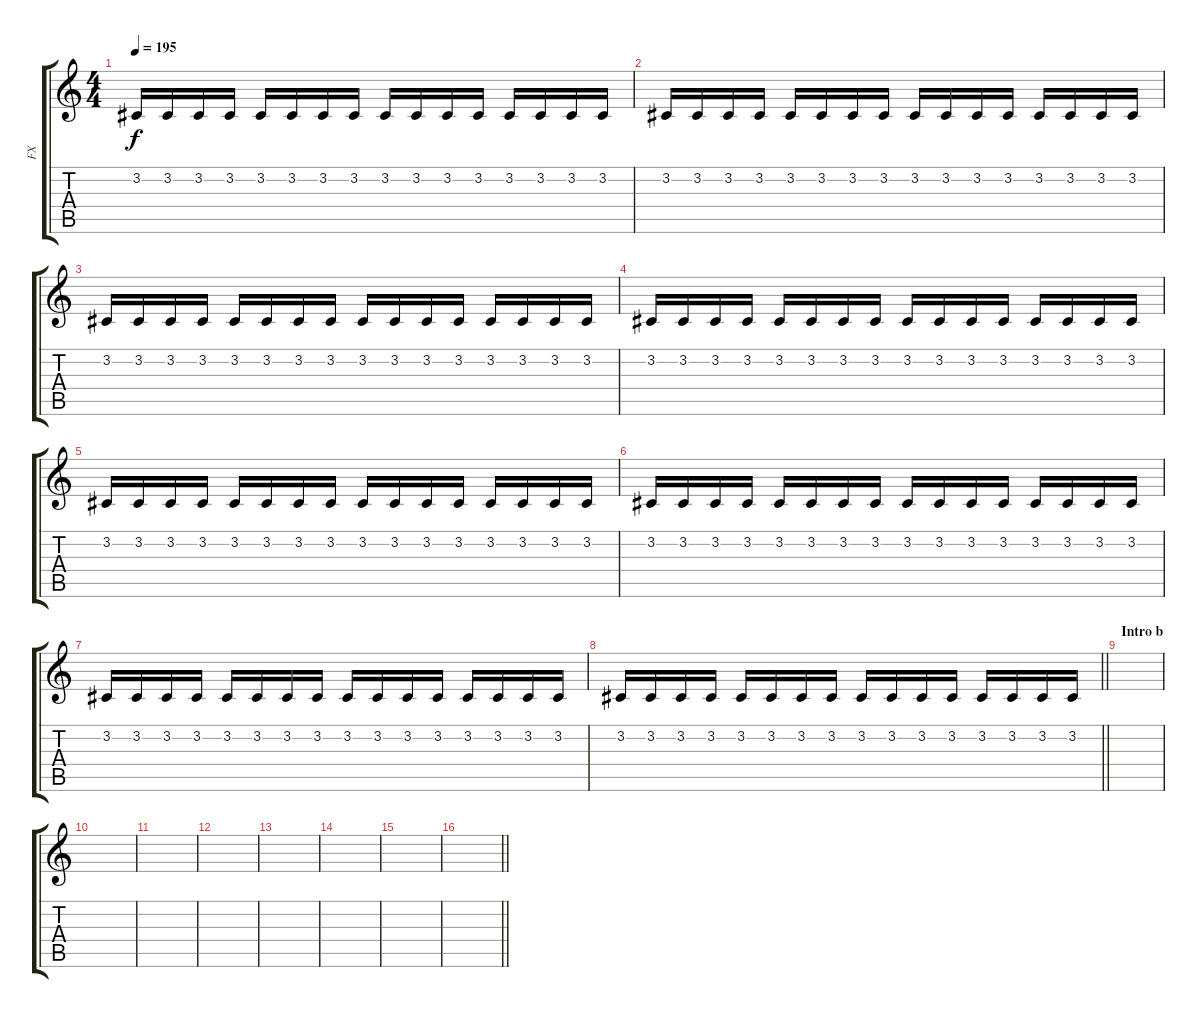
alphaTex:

\track ("FX" "FX") {instrument fx5brightness}
\staff {score tabs}
\tuning (Eb4 Bb3 Gb3 Db3 Ab2 Eb2) {hide}
\ts (4 4)
\tempo 195
\clef g2
\ks c
3.2.16{dy f balance 0} 3.2.16 3.2.16 3.2.16 3.2.16 3.2.16 3.2.16 3.2.16 3.2.16 3.2.16 3.2.16 3.2.16 3.2.16 3.2.16 3.2.16 3.2.16 |
3.2.16 3.2.16 3.2.16 3.2.16 3.2.16 3.2.16 3.2.16 3.2.16 3.2.16 3.2.16 3.2.16 3.2.16 3.2.16 3.2.16 3.2.16 3.2.16 |
3.2.16{balance 16} 3.2.16 3.2.16 3.2.16 3.2.16 3.2.16 3.2.16 3.2.16 3.2.16 3.2.16 3.2.16 3.2.16 3.2.16 3.2.16 3.2.16 3.2.16 |
3.2.16 3.2.16 3.2.16 3.2.16 3.2.16 3.2.16 3.2.16 3.2.16 3.2.16 3.2.16 3.2.16 3.2.16 3.2.16 3.2.16 3.2.16 3.2.16 |
3.2.16{balance 0} 3.2.16 3.2.16 3.2.16 3.2.16 3.2.16 3.2.16 3.2.16 3.2.16 3.2.16 3.2.16 3.2.16 3.2.16 3.2.16 3.2.16 3.2.16 |
3.2.16 3.2.16 3.2.16 3.2.16 3.2.16 3.2.16 3.2.16 3.2.16 3.2.16 3.2.16 3.2.16 3.2.16 3.2.16 3.2.16 3.2.16 3.2.16 |
3.2.16{balance 16} 3.2.16 3.2.16 3.2.16 3.2.16 3.2.16 3.2.16 3.2.16 3.2.16 3.2.16 3.2.16 3.2.16 3.2.16 3.2.16 3.2.16 3.2.16 |
\barLineRight lightlight
3.2.16 3.2.16 3.2.16 3.2.16 3.2.16 3.2.16 3.2.16 3.2.16 3.2.16 3.2.16 3.2.16 3.2.16 3.2.16 3.2.16 3.2.16 3.2.16 |
\section ("" "Intro b")
|
|
|
|
|
|
|
\barLineRight lightlight
